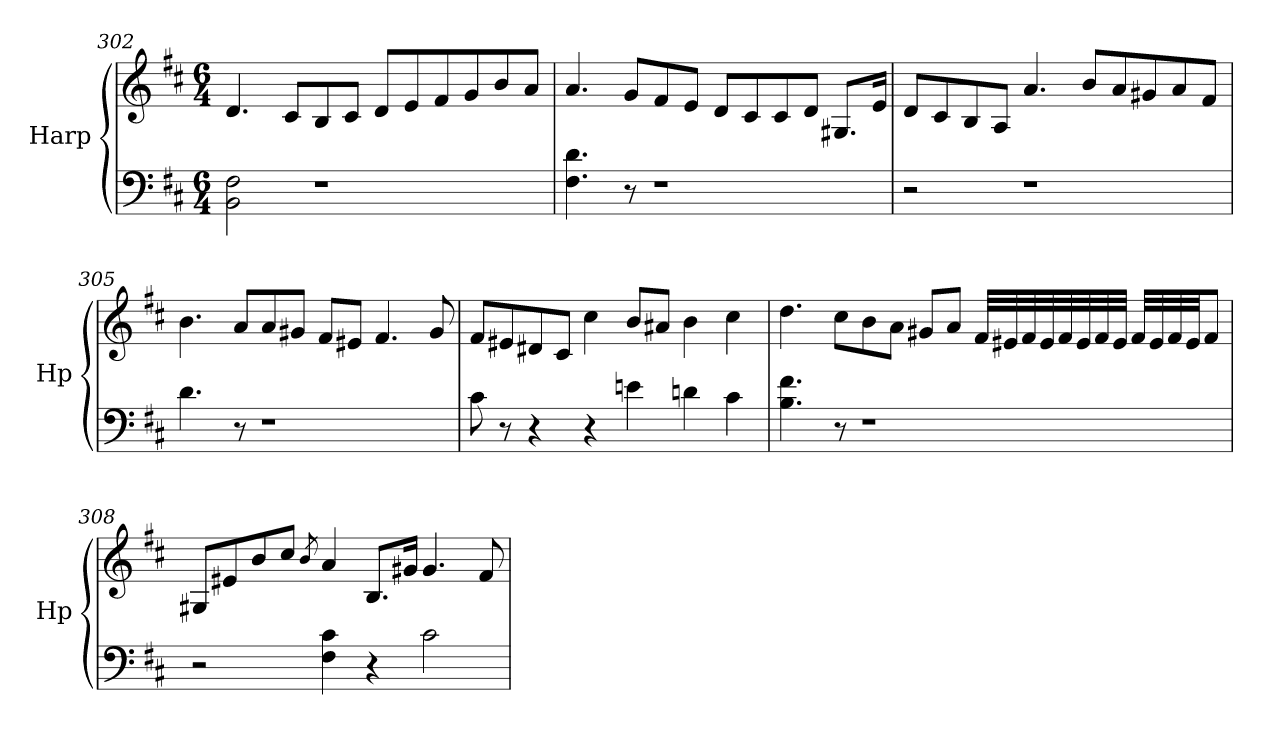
**kern	**kern
*part1	*part1
*staff2	*staff1
*I"Harp	*
*I'Hp	*
*clefF4	*clefG2
*k[f#c#]	*k[f#c#]
*M6/4	*M6/4
=302	=302
2BB\ 2F#\	4.d/
.	8c#/L
1r	8B/
.	8c#/J
.	8d/L
.	8e/
.	8f#/
.	8g/
.	8b/
.	8a/J
=303	=303
4.F#\ 4.d\	4.a/
8r	8g/L
1r	8f#/
.	8e/J
.	8d/L
.	8c#/
.	8c#/
.	8d/J
.	8.G#X/L
.	16e/Jk
!!LO:LB:g=z
=304	=304
2r	8d/L
.	8c#/
.	8B/
.	8A/J
1r	4.a/
.	8b/L
.	8a/
.	8g#X/
.	8a/
.	8f#/J
=305	=305
4.d\	4.b\
8r	8a/L
1r	8a/
.	8g#X/J
.	8f#/L
.	8e#X/J
.	4.f#/
.	8g#/
=306	=306
8c#\	8f#/L
8r	8e#X/
4r	8d#X/
.	8c#/J
4r	4cc#\
4en\	8b/L
.	8a#X/J
4dn\	4b\
4c#\	4cc#\
!!LO:LB:g=z
=307	=307
4.B\ 4.f#\	4.dd\
8r	8cc#\L
1r	8b\
.	8a\J
.	8g#X/L
.	8a/J
.	32f#/LLL
.	32e#X/
.	32f#/
.	32e#/
.	32f#/
.	32e#/
.	32f#/
.	32e#/JJJ
.	32f#/LLL
.	32e#/
.	32f#/
.	32e#/JJ
.	8f#/J
=308	=308
2r	8G#X/L
.	8e#X/
.	8b/
.	8cc#/J
.	8qb/
4F#\ 4c#\	4a/
4r	8.B/L
.	16g#X/Jk
2c#\	4.g#/
.	8f#/
=	=
*-	*-
